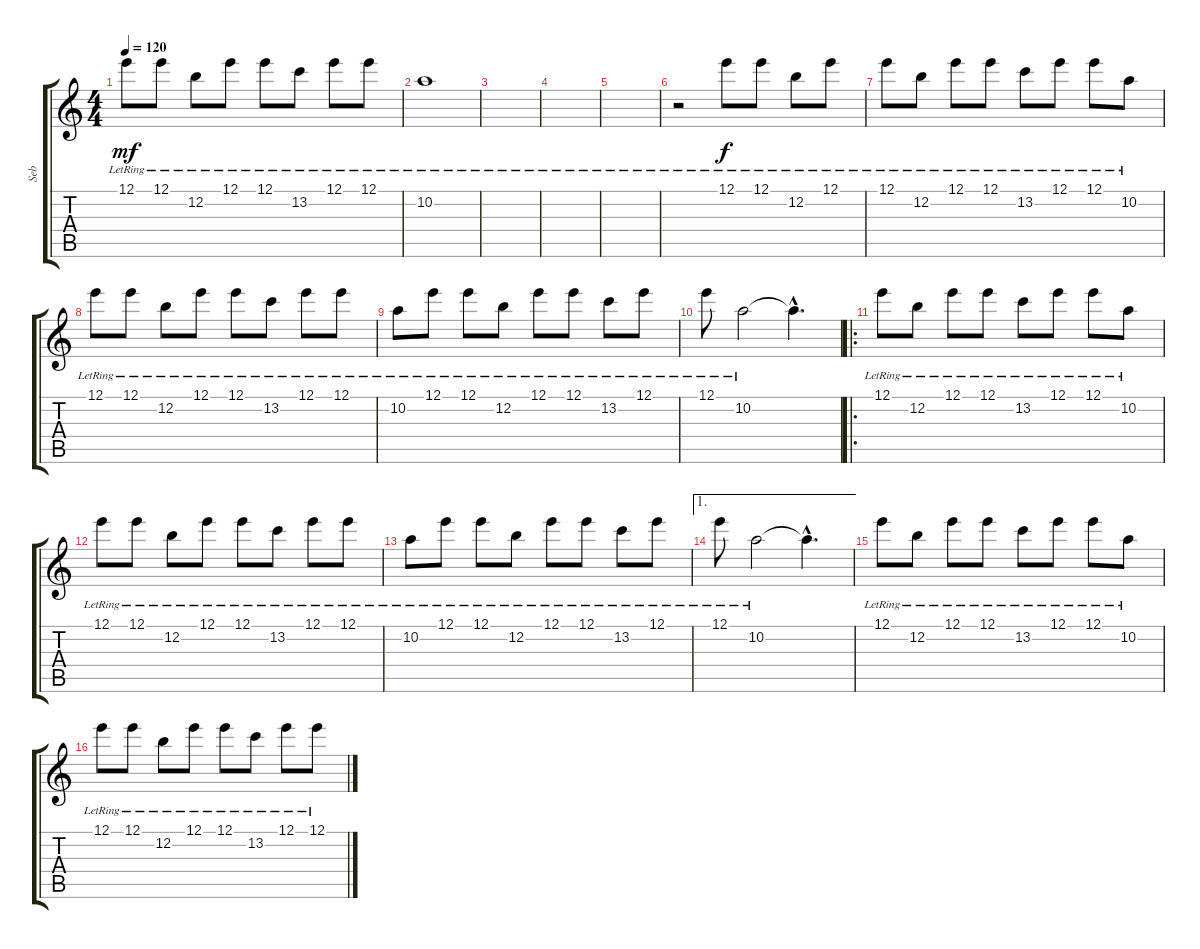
\track ("Seb" "Seb") {instrument overdrivenguitar}
\staff {score tabs}
\tuning (E4 B3 G3 D3 A2 E2) {hide}
\ts (4 4)
\tempo 120
\clef g2
\ks c
12.1{lr}.8{dy mf} 12.1{lr}.8 12.2{lr}.8 12.1{lr}.8 12.1{lr}.8 13.2{lr}.8 12.1{lr}.8 12.1{lr}.8 |
10.2{lr}.1 |
|
|
|
r.2 12.1{lr}.8{dy f} 12.1{lr}.8 12.2{lr}.8 12.1{lr}.8 |
12.1{lr}.8 12.2{lr}.8 12.1{lr}.8 12.1{lr}.8 13.2{lr}.8 12.1{lr}.8 12.1{lr}.8 10.2{lr}.8 |
12.1{lr}.8 12.1{lr}.8 12.2{lr}.8 12.1{lr}.8 12.1{lr}.8 13.2{lr}.8 12.1{lr}.8 12.1{lr}.8 |
10.2{lr}.8 12.1{lr}.8 12.1{lr}.8 12.2{lr}.8 12.1{lr}.8 12.1{lr}.8 13.2{lr}.8 12.1{lr}.8 |
12.1{lr}.8 10.2{lr}.2 10.2{hac t}.4{d} |
\ro
12.1{lr}.8 12.2{lr}.8 12.1{lr}.8 12.1{lr}.8 13.2{lr}.8 12.1{lr}.8 12.1{lr}.8 10.2{lr}.8 |
12.1{lr}.8 12.1{lr}.8 12.2{lr}.8 12.1{lr}.8 12.1{lr}.8 13.2{lr}.8 12.1{lr}.8 12.1{lr}.8 |
10.2{lr}.8 12.1{lr}.8 12.1{lr}.8 12.2{lr}.8 12.1{lr}.8 12.1{lr}.8 13.2{lr}.8 12.1{lr}.8 |
\ae 1
12.1{lr}.8 10.2{lr}.2 10.2{hac t}.4{d} |
12.1{lr}.8 12.2{lr}.8 12.1{lr}.8 12.1{lr}.8 13.2{lr}.8 12.1{lr}.8 12.1{lr}.8 10.2{lr}.8 |
12.1{lr}.8 12.1{lr}.8 12.2{lr}.8 12.1{lr}.8 12.1{lr}.8 13.2{lr}.8 12.1{lr}.8 12.1{lr}.8
